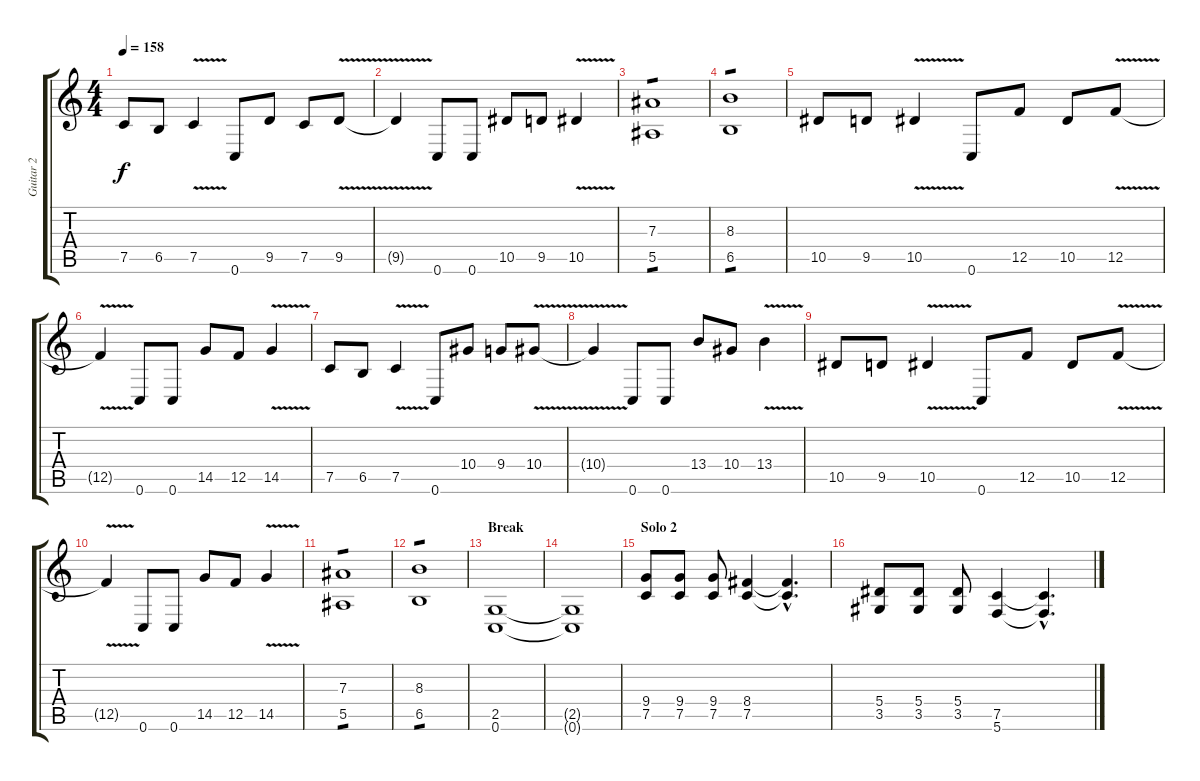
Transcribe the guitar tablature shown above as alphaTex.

\track ("Guitar 2" "Guitar 2") {instrument distortionguitar}
\staff {score tabs}
\tuning (C4 G3 Eb3 Bb2 F2 C2) {hide}
\ts (4 4)
\tempo 158
\clef g2
\ks c
7.5.8{dy f} 6.5.8 7.5{v}.4 0.6.8 9.5.8 7.5.8 9.5{v}.8 |
9.5{t}.4 0.6.8 0.6.8 10.5.8 9.5.8 10.5{v}.4 |
(7.3 5.5).1{tp 1} |
(8.3 6.5).1{tp 1} |
10.5.8 9.5.8 10.5{v}.4 0.6.8 12.5.8 10.5.8 12.5{v}.8 |
12.5{t}.4 0.6.8 0.6.8 14.5.8 12.5.8 14.5{v}.4 |
7.5.8 6.5.8 7.5{v}.4 0.6.8 10.4.8 9.4.8 10.4{v}.8 |
10.4{t}.4 0.6.8 0.6.8 13.4.8 10.4.8 13.4{v}.4 |
10.5.8 9.5.8 10.5{v}.4 0.6.8 12.5.8 10.5.8 12.5{v}.8 |
12.5{t}.4 0.6.8 0.6.8 14.5.8 12.5.8 14.5{v}.4 |
(7.3 5.5).1{tp 1} |
(8.3 6.5).1{tp 1} |
\section ("" "Break")
(2.5 0.6).1 |
(2.5{t} 0.6{t}).1 |
\section ("" "Solo 2")
(9.4 7.5).8 (9.4 7.5).8 (9.4 7.5).8 (8.4 7.5).4 (8.4{hac t} 7.5{hac t}).4{d} |
(5.4 3.5).8 (5.4 3.5).8 (5.4 3.5).8 (7.5 5.6).4 (7.5{hac t} 5.6{hac t}).4{d}
